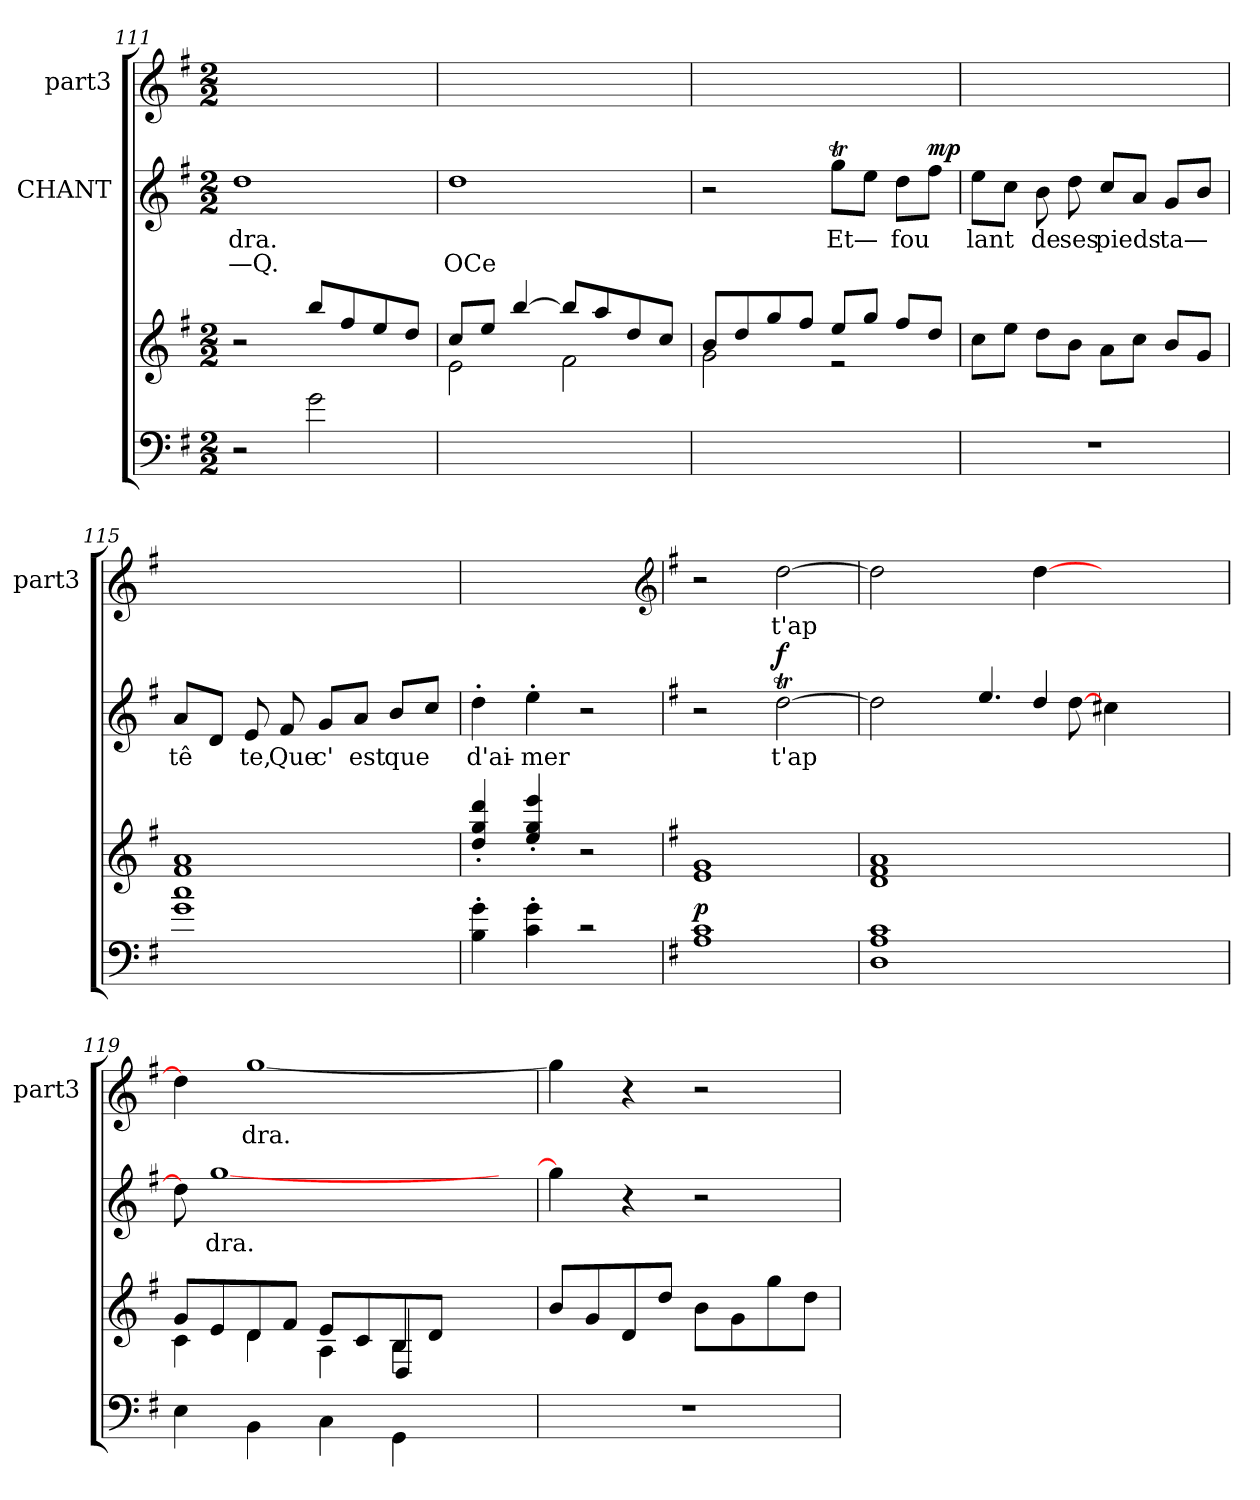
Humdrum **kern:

**kern	**kern	**dynam	**kern	**text	**text	**dynam	**kern	**text
*part3	*part3	*part3	*part2	*part2	*part2	*part2	*part1	*part1
*staff4	*staff3	*staff3/4	*staff2	*staff2	*staff2	*staff2	*staff1	*staff1
*	*	*	*I"CHANT	*	*	*	*I"part3	*
*	*	*	*	*	*	*	*I'part3	*
*clefF4	*clefG2	*	*clefG2	*	*	*	*clefG2	*
*k[f#]	*k[f#]	*	*k[f#]	*	*	*	*k[f#]	*
*M2/2	*M2/2	*	*M2/2	*	*	*	*M2/2	*
=111	=111	=111	=111	=111	=111	=111	=111	=111
2r	2r	.	1ddi/	dra.	—Q.	.	1ryy	.
2gj\	8bbi/L	.	.	.	.	.	.	.
.	8ff#i/	.	.	.	.	.	.	.
.	8eei/	.	.	.	.	.	.	.
.	8ddi/J	.	.	.	.	.	.	.
=112	=112	=112	=112	=112	=112	=112	=112	=112
*	*^	*	*	*	*	*	*	*
1ryy	8cci/L	2ej\	.	1ddi/	.	OCe	.	1ryy	.
.	8eei/J	.	.	.	.	.	.	.	.
.	[4bbi/	.	.	.	.	.	.	.	.
.	8bbi/L]	2f#j\	.	.	.	.	.	.	.
.	8aai/	.	.	.	.	.	.	.	.
.	8ddi/	.	.	.	.	.	.	.	.
.	8cci/J	.	.	.	.	.	.	.	.
!!LO:LB:g=z
=113	=113	=113	=113	=113	=113	=113	=113	=113	=113
1ryy	8bi/L	2gj\	.	2r	.	.	.	1ryy	.
.	8ddi/	.	.	.	.	.	.	.	.
.	8ggi/	.	.	.	.	.	.	.	.
.	8ff#i/J	.	.	.	.	.	.	.	.
.	8eei/L	2r	.	8ggTi\L	Et—	.	.	.	.
.	8ggi/J	.	.	8eei\J	.	.	.	.	.
.	8ff#i/L	.	.	8ddi\L	fou	.	.	.	.
!	!	!	!	!	!	!	!LO:DY:a	!	!
.	8ddi/J	.	.	8ff#i\J	--	.	mp	.	.
*	*v	*v	*	*	*	*	*	*	*
=114	=114	=114	=114	=114	=114	=114	=114	=114
1r	8cci\L	.	8eei\L	lant	.	.	1ryy	.
.	8eei\J	.	8cci\J	.	.	.	.	.
.	8ddi\L	.	8bi\	de	.	.	.	.
.	8bi\J	.	8ddi\	ses	.	.	.	.
.	8ai\L	.	8cci/L	pieds	.	.	.	.
.	8cci\J	.	8ai/J	.	.	.	.	.
.	8bi/L	.	8gi/L	ta—	.	.	.	.
.	8gi/J	.	8bi/J	.	.	.	.	.
=115	=115	=115	=115	=115	=115	=115	=115	=115
1gj/ 1ccj/	1f#i/ 1ai/	.	8ai/L	tê	.	.	1ryy	.
.	.	.	8di/J	--	.	.	.	.
.	.	.	8ei/	te,	.	.	.	.
.	.	.	8f#i/	Que	.	.	.	.
.	.	.	8gi/L	c'	.	.	.	.
.	.	.	8ai/J	est	.	.	.	.
.	.	.	8bi/L	que	.	.	.	.
.	.	.	8cci/J	.	.	.	.	.
=116	=116	=116	=116	=116	=116	=116	=116	=116
*^	*	*	*	*	*	*	*	*
4Bj'<\ 4gj'<\	1ryy	4dddi'>/ 4ggi'>/ 4ddi'>/	.	4dd'>i\	d'ai-	.	.	1ryy	.
4cj'<\ 4gj'<\	.	4eeei'>/ 4ggi'>/ 4eei'>/	.	4ee'>i\	mer	.	.	.	.
2r	.	2r	.	2r	.	.	.	.	.
*v	*v	*	*	*	*	*	*	*	*
*	*	*	*	*	*	*	*clefG2	*
!!LO:LB:g=z
=117	=117	=117	=117	=117	=117	=117	=117	=117
*k[f#]	*k[f#]	*	*k[f#]	*	*	*	*k[f#]	*
!	!	!LO:DY:a=2	!	!	!	!	!	!
1Aj/ 1cj/	1ei/ 1gi/	p	2r	.	.	.	2r	.
!	!	!	!	!	!	!LO:DY:a	!	!
.	.	.	[2ddTi\	t'ap	.	f	[2ddi\	t'ap
=118	=118	=118	=118	=118	=118	=118	=118	=118
*	*	*	*^	*	*	*	*	*
1Dj/ 1Aj/ 1cj/	1di/ 1ai/ 1f#i/	.	2ddi\]	4ryy	.	.	.	2ddi\]	.
.	.	.	.	2ryy	.	.	.	.	.
.	.	.	4.eei/	.	.	.	.	4ryy	.
.	.	.	.	4ddj/	.	.	.	[4ddZ\	.
.	.	.	[8ddZ\	.	.	.	.	.	.
2ryy	2ryy	.	8ryy	4cc#Xj\	.	.	.	4ryy	.
.	.	.	8ryy	.	.	.	.	.	.
.	.	.	4ryy	4ryy	.	.	.	4ryy	.
*	*	*	*v	*v	*	*	*	*	*
=119	=119	=119	=119	=119	=119	=119	=119	=119
*	*^	*	*	*	*	*	*	*
*	*	*^	*	*	*	*	*	*	*
4Ej\	8gi/L	4cV\	8ryy	.	8ddZ\]	.	.	.	4ddZ\]	.
.	8ei/	.	8ryy	.	[1ggi/	dra.	.	.	.	.
4BBj\	8di/	4dV\	8ryy	.	.	.	.	.	[1ggi/	dra.
.	8f#i/J	.	8ryy	.	.	.	.	.	.	.
4Cj\	8ei/L	4AV\	8ryy	.	.	.	.	.	.	.
.	8ci/	.	8ryy	.	.	.	.	.	.	.
4GGj\	8Bi/	4BV\	4DN/	.	.	.	.	.	.	.
.	8di/J	.	.	.	.	.	.	.	.	.
4ryy	4ryy	4ryy	4ryy	.	.	.	.	.	.	.
.	.	.	.	.	8ryy	.	.	.	.	.
*	*v	*v	*v	*	*	*	*	*	*	*
=120	=120	=120	=120	=120	=120	=120	=120	=120
1r	8bi/L	.	4ggi\]	.	.	.	4ggi\]	.
.	8gi/	.	.	.	.	.	.	.
.	8di/	.	4r	.	.	.	4r	.
.	8ddi/J	.	.	.	.	.	.	.
.	8bi\L	.	2r	.	.	.	2r	.
.	8gi\	.	.	.	.	.	.	.
.	8ggi\	.	.	.	.	.	.	.
.	8ddi\J	.	.	.	.	.	.	.
=	=	=	=	=	=	=	=	=
*-	*-	*-	*-	*-	*-	*-	*-	*-
